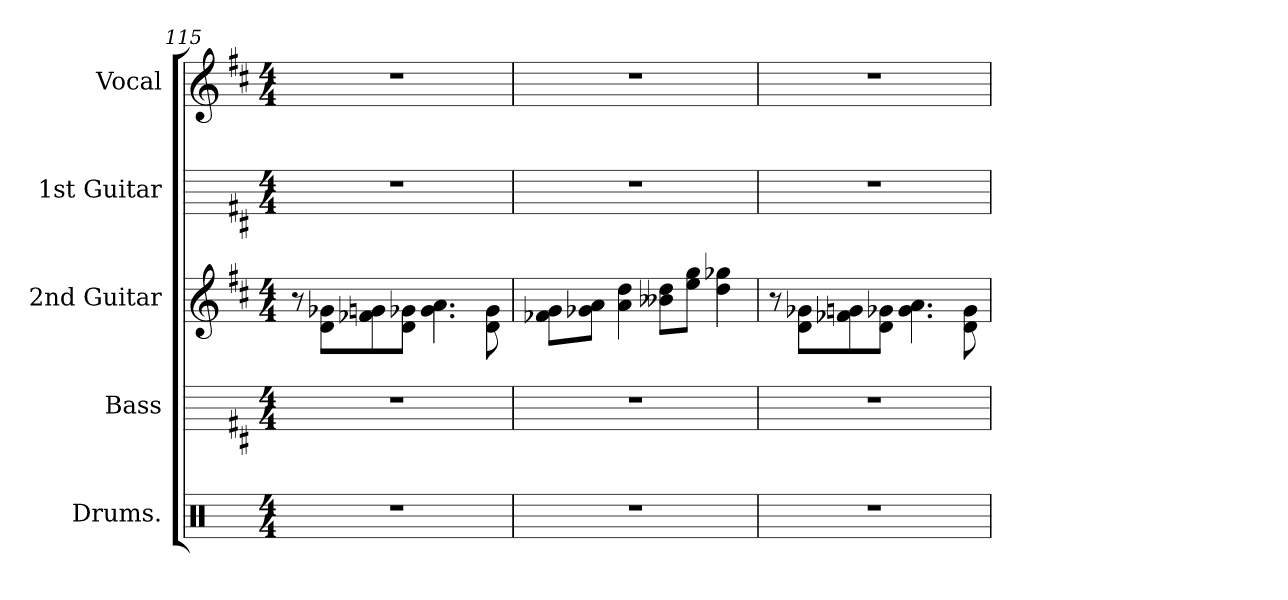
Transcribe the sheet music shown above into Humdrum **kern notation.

**kern	**kern	**kern	**kern	**kern
*part5	*part4	*part3	*part2	*part1
*staff5	*staff4	*staff3	*staff2	*staff1
*I"Drums.	*I"Bass	*I"2nd Guitar	*I"1st Guitar	*I"Vocal
*I'Drs.	*I'Ba.	*I'Gt.2	*I'Gt.1	*I'Vo.
*clefX	*	*	*	*clefG2
*	*ITrd7c12	*	*	*
*k[]	*k[f#c#]	*k[f#c#]	*k[f#c#]	*k[f#c#]
*M4/4	*M4/4	*M4/4	*M4/4	*M4/4
=115	=115	=115	=115	=115
1r	1r	8r	1r	1r
.	.	8d\ 8g-\L	.	.
.	.	8f-\ 8g\	.	.
.	.	8d\ 8g-\J	.	.
.	.	4.g-\ 4.a\	.	.
.	.	8d\ 8g-\	.	.
=116	=116	=116	=116	=116
1r	1r	8f-\ 8g\L	1r	1r
.	.	8g-\ 8a\J	.	.
.	.	4a\ 4dd\	.	.
.	.	8b--\ 8dd\L	.	.
.	.	8ee\ 8gg\J	.	.
.	.	4dd\ 4gg-\	.	.
=117	=117	=117	=117	=117
1r	1r	8r	1r	1r
.	.	8d\ 8g-\L	.	.
.	.	8f-\ 8g\	.	.
.	.	8d\ 8g-\J	.	.
.	.	4.g-\ 4.a\	.	.
.	.	8d\ 8g-\	.	.
=	=	=	=	=
*-	*-	*-	*-	*-
